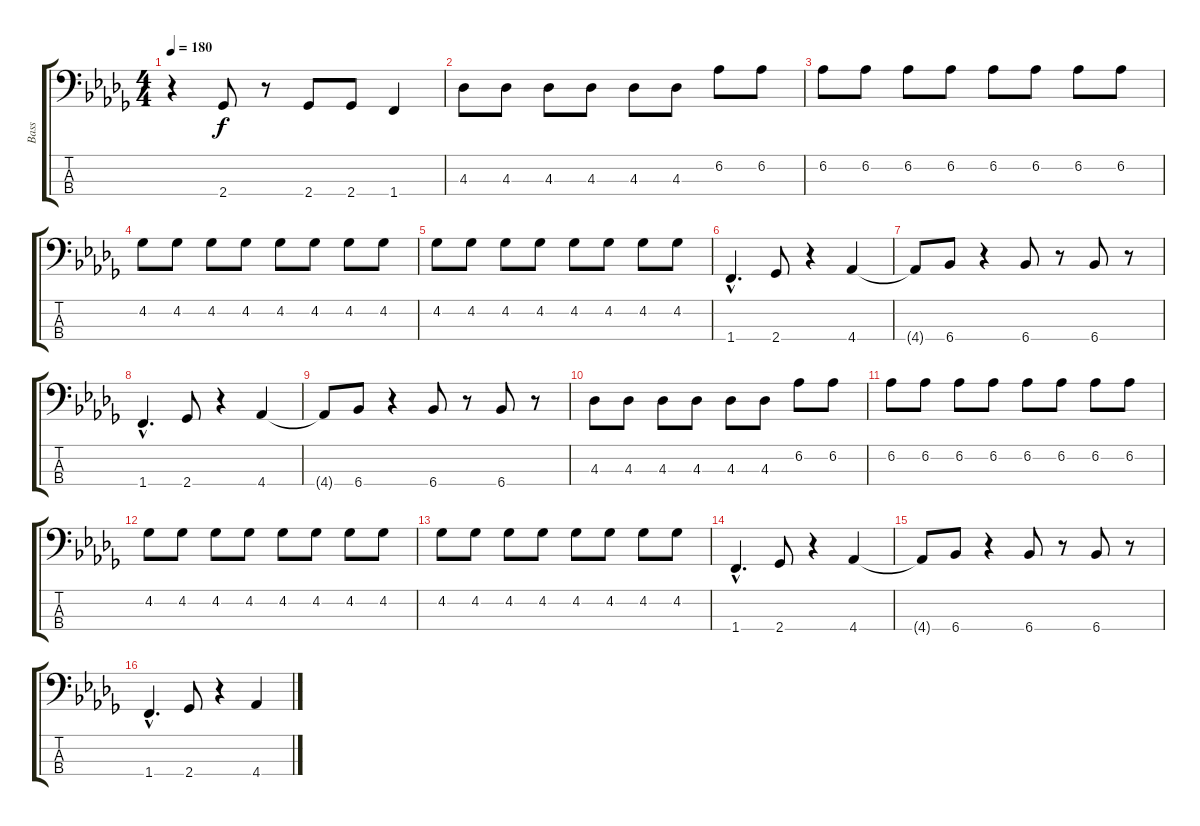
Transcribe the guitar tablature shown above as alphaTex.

\track ("Bass" "Bass") {instrument electricbasspick}
\staff {score tabs}
\tuning (G2 D2 A1 E1) {hide}
\ts (4 4)
\tempo 180
\clef f4
\ks db
r.4{dy f} 2.4.8 r.8 2.4.8 2.4.8 1.4.4 |
4.3.8 4.3.8 4.3.8 4.3.8 4.3.8 4.3.8 6.2.8 6.2.8 |
6.2.8 6.2.8 6.2.8 6.2.8 6.2.8 6.2.8 6.2.8 6.2.8 |
4.2.8 4.2.8 4.2.8 4.2.8 4.2.8 4.2.8 4.2.8 4.2.8 |
4.2.8 4.2.8 4.2.8 4.2.8 4.2.8 4.2.8 4.2.8 4.2.8 |
1.4{hac}.4{d} 2.4.8 r.4 4.4.4 |
4.4{t}.8 6.4.8 r.4 6.4.8 r.8 6.4.8 r.8 |
1.4{hac}.4{d} 2.4.8 r.4 4.4.4 |
4.4{t}.8 6.4.8 r.4 6.4.8 r.8 6.4.8 r.8 |
4.3.8 4.3.8 4.3.8 4.3.8 4.3.8 4.3.8 6.2.8 6.2.8 |
6.2.8 6.2.8 6.2.8 6.2.8 6.2.8 6.2.8 6.2.8 6.2.8 |
4.2.8 4.2.8 4.2.8 4.2.8 4.2.8 4.2.8 4.2.8 4.2.8 |
4.2.8 4.2.8 4.2.8 4.2.8 4.2.8 4.2.8 4.2.8 4.2.8 |
1.4{hac}.4{d} 2.4.8 r.4 4.4.4 |
4.4{t}.8 6.4.8 r.4 6.4.8 r.8 6.4.8 r.8 |
1.4{hac}.4{d} 2.4.8 r.4 4.4.4
